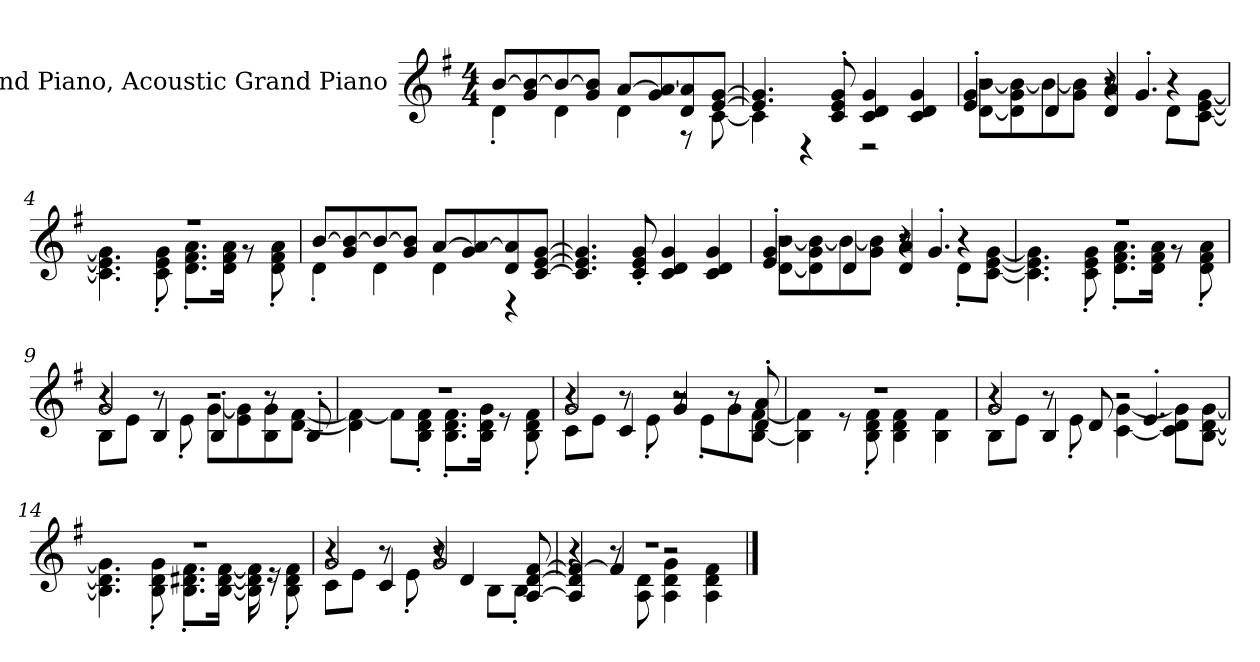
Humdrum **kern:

**kern
*part1
*staff1
*I"Grand Piano, Acoustic Grand Piano
*I'Pno
*clefG2
*k[f#]
*M4/4
*MM120
=1
*^
[8bi/L	4d'i\
8gi/ 8b/_	.
8b/_	4di\
8gi/ 8b/]J	.
[8ai/L	4di\
8gi/ 8a/_	.
8di/ 8a/]	8r
[8ei/ [8gi/J	[8ci\
=2	=2
4.e/] 4.g/]	4c\]
.	4r
8ci/' 8ei/' 8gi/'	.
4ci/ 4di/ 4gi/	2r
4ci/ 4di/ 4gi/	.
=3	=3
*	*^
2r	[8di\ [8bi\L	4ei/' 4gi/'
.	8d\] 8gi\ 8b\_	.
.	8b\_	4di/
.	8gi\ 8b\]J	.
8r	4r	4di/ 4ai/
4.g'i/	.	.
.	8d'i\L	4r
.	[8ci\ [8ei\ [8gi\J	.
*	*v	*v
=4	=4
1r	4.c\] 4.e\] 4.g\]
.	8ci\' 8ei\' 8gi\'
.	8.di\' 8.f#i\' 8.ai\'L
.	16di\ 16f#i\ 16ai\Jk
.	8r
.	8di\' 8f#i\' 8ai\'
!!LO:LB:g=z	!!
=5	=5
[8bi/L	4d'i\
8gi/ 8b/_	.
8b/_	4di\
8gi/ 8b/]J	.
[8ai/L	4di\
8gi/ 8a/_	.
8di/ 8a/]	4r
[8ci/ [8ei/ [8gi/J	.
*v	*v
=6
4.c/] 4.e/] 4.g/]
8ci/' 8ei/' 8gi/'
4ci/ 4di/ 4gi/
4ci/ 4di/ 4gi/
=7
*^
*	*^
2r	[8di\ [8bi\L	4ei/' 4gi/'
.	8d\] 8gi\ 8b\_	.
.	8b\_	4di/
.	8gi\ 8b\]J	.
8r	4r	4di/ 4aj/
4.g'i/	.	.
.	8d'i\L	4r
.	[8cj\ [8ej\ [8gj\J	.
*	*v	*v
=8	=8
1r	4.c\] 4.e\] 4.g\]
.	8cj\' 8ej\' 8gj\'
.	8.dj\' 8.f#j\' 8.aj\'L
.	16dj\ 16f#j\ 16aj\Jk
.	8r
.	8dj\' 8f#j\' 8aj\'
!!LO:LB:g=z	!!
=9	=9
*	*^
2gj/	8Bj\L	4r
.	8ej\J	.
.	8r	4Bj/
.	8e'j\	.
2r	[8gZ\L	4B'j/
.	8ej\ 8g\]	.
.	8Bj\ 8gj\	8r
.	[8dZ\ [8f#Z\J	8B'j/
*	*v	*v
=10	=10
1r	4d\] 4f#\_
.	8f#\L]
.	8Bj\' 8dj\' 8f#j\'J
.	8.Bj\' 8.dZ\' 8.f#Z\'L
.	16Bj\ 16dj\ 16gj\Jk
.	8r
.	8Bj\' 8dj\' 8f#j\'
=11	=11
*	*^
2gj/	8cj\L	4r
.	8ej\J	.
.	8r	4cj/
.	8e'j\	.
4gj/	8r	2r
.	8e'j\L	.
8r	8gj\	.
8dZ/' 8aZ/'	[8Bj\ [8f#Z\J	.
*	*v	*v
=12	=12
1r	4B\] 4f#\]
.	8r
.	8Bj\' 8dZ\' 8f#Z\'
.	4Bj\ 4dZ\ 4f#j\
.	4Bj\ 4f#i\
!!LO:LB:g=z	!!
=13	=13
*	*^
2gi/	8Bi\L	4r
.	8ei\J	.
.	8r	4Bi/
.	8e'i\	.
2r	[4ci\ [4gi\	8di/
.	.	4.e'i/
.	8c\] 8di\ 8g\]L	.
.	[8Bi\ [8di\ [8gi\J	.
*	*v	*v
=14	=14
1r	4.B\] 4.d\] 4.g\]
.	8Bi\' 8di\' 8gi\'
.	8.Bi\' 8.d#Xi\' 8.f#i\'L
.	[16Bi\ [16d#i\ [16f#i\Jk
.	16B\] 16d#\] 16f#\]
.	16r
.	8Bi\' 8d#i\' 8f#i\'
=15	=15
*	*^
2gi/	8ci\L	4r
.	8ei\J	.
.	8r	4ci/
.	8e'i\	.
2gi/	4r	8r
.	.	4di/
.	8Bi\L	.
.	8B'i\J	[8Ai/ [8di/ [8f#i/
=16	=16	=16
1r	4r	4A/] 4d/] 4f#/_
.	8r	4f#/]
.	8Ai\ 8di\	.
.	4Ai\ 4di\ 4gi\	2r
.	4Ai\ 4di\ 4f#i\	.
*v	*v	*v
==
*-
